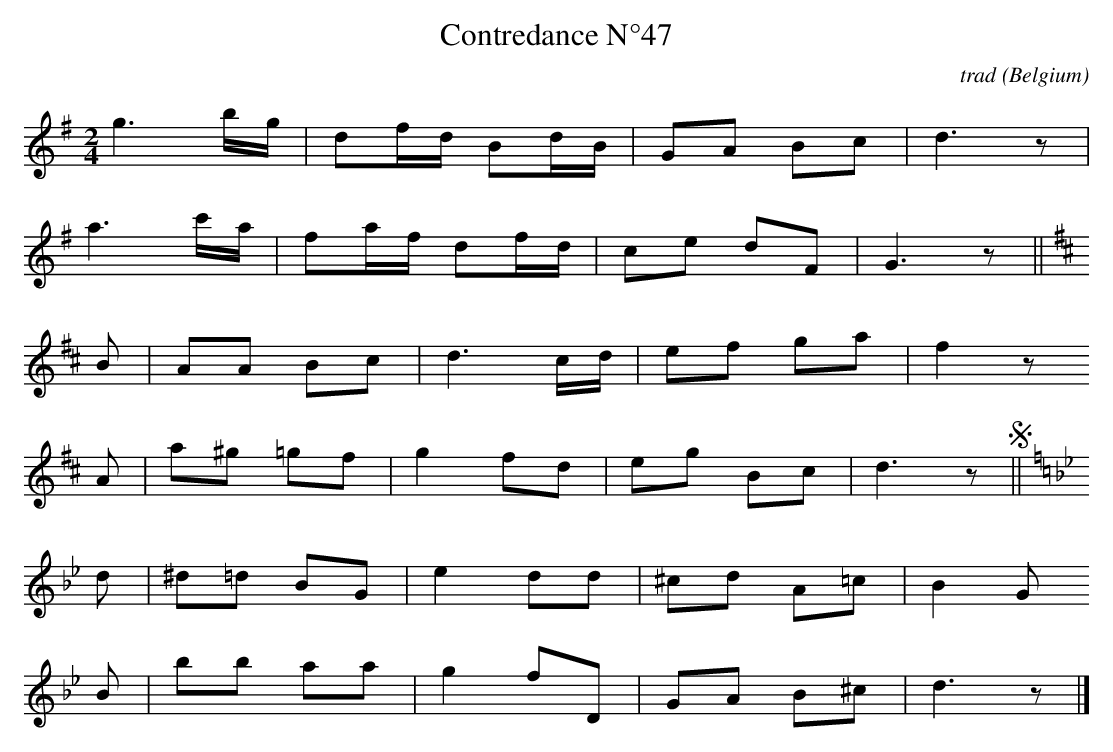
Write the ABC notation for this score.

X:1
T:Contredance N°47
C:trad
O:Belgium
M:2/4
L:1/8
K:Gmaj
g3 b/2g/2|df/2d/2 Bd/2B/2|GA Bc|d3 z|
a3 c'/2a/2|fa/2f/2 df/2d/2|ce dF|G3z||
K:Dmaj
B|AA Bc|d3 c/2d/2|ef ga|f2 z
A|a^g =gf|g2 fd|eg Bc|d3z !segno!||
K:Gmin
d|^d=d BG|e2 dd|^cd A=c|B2 G
B|bb aa|g2 fD|GA B^c|d3 z|]
